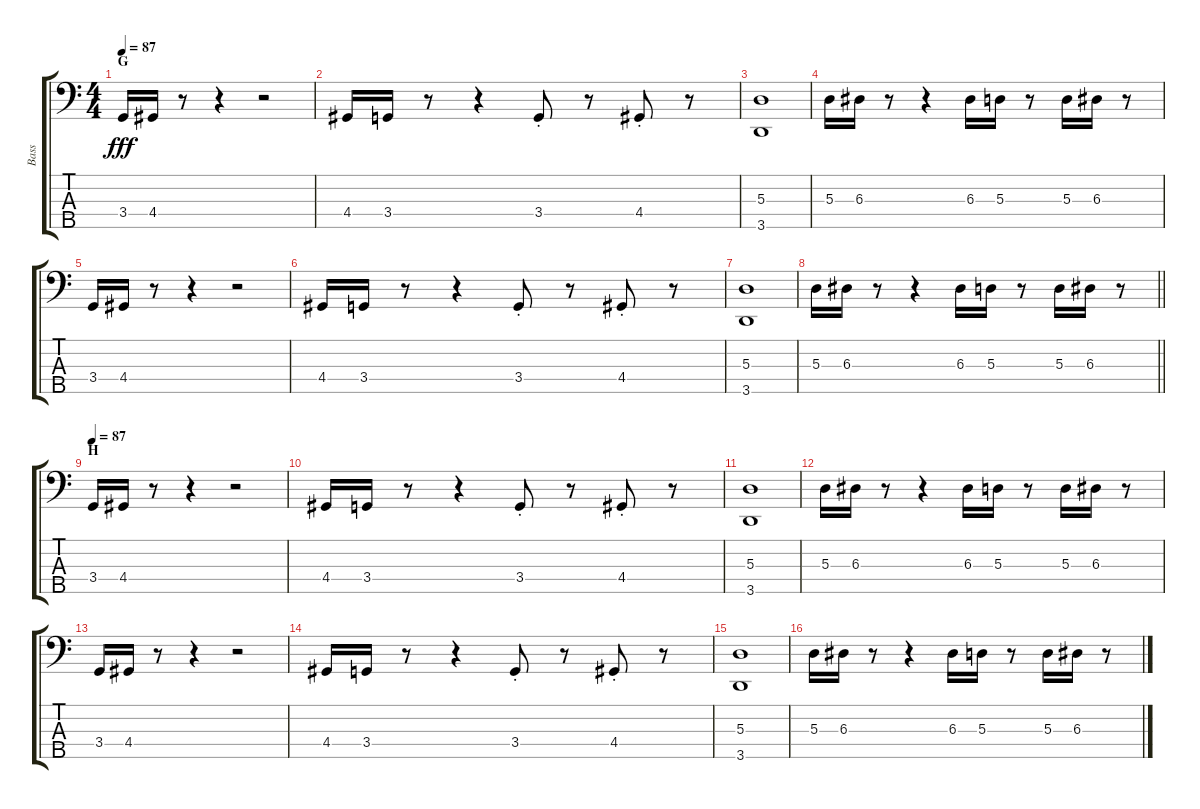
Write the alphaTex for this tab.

\track ("Bass" "Bass") {instrument electricbassfinger}
\staff {score tabs}
\tuning (G2 D2 A1 E1 B0) {hide}
\ts (4 4)
\section ("" "G")
\tempo 87
\clef f4
\ks c
3.4.16{dy fff} 4.4.16 r.8 r.4 r.2 |
4.4.16 3.4.16 r.8 r.4 3.4{st}.8 r.8 4.4{st}.8 r.8 |
(5.3 3.5).1 |
5.3.16 6.3.16 r.8 r.4 6.3.16 5.3.16 r.8 5.3.16 6.3.16 r.8 |
3.4.16 4.4.16 r.8 r.4 r.2 |
4.4.16 3.4.16 r.8 r.4 3.4{st}.8 r.8 4.4{st}.8 r.8 |
(5.3 3.5).1 |
\barLineRight lightlight
5.3.16 6.3.16 r.8 r.4 6.3.16 5.3.16 r.8 5.3.16 6.3.16 r.8 |
\section ("" "H")
\tempo 87
3.4.16 4.4.16 r.8 r.4 r.2 |
4.4.16 3.4.16 r.8 r.4 3.4{st}.8 r.8 4.4{st}.8 r.8 |
(5.3 3.5).1 |
5.3.16 6.3.16 r.8 r.4 6.3.16 5.3.16 r.8 5.3.16 6.3.16 r.8 |
3.4.16 4.4.16 r.8 r.4 r.2 |
4.4.16 3.4.16 r.8 r.4 3.4{st}.8 r.8 4.4{st}.8 r.8 |
(5.3 3.5).1 |
5.3.16 6.3.16 r.8 r.4 6.3.16 5.3.16 r.8 5.3.16 6.3.16 r.8
